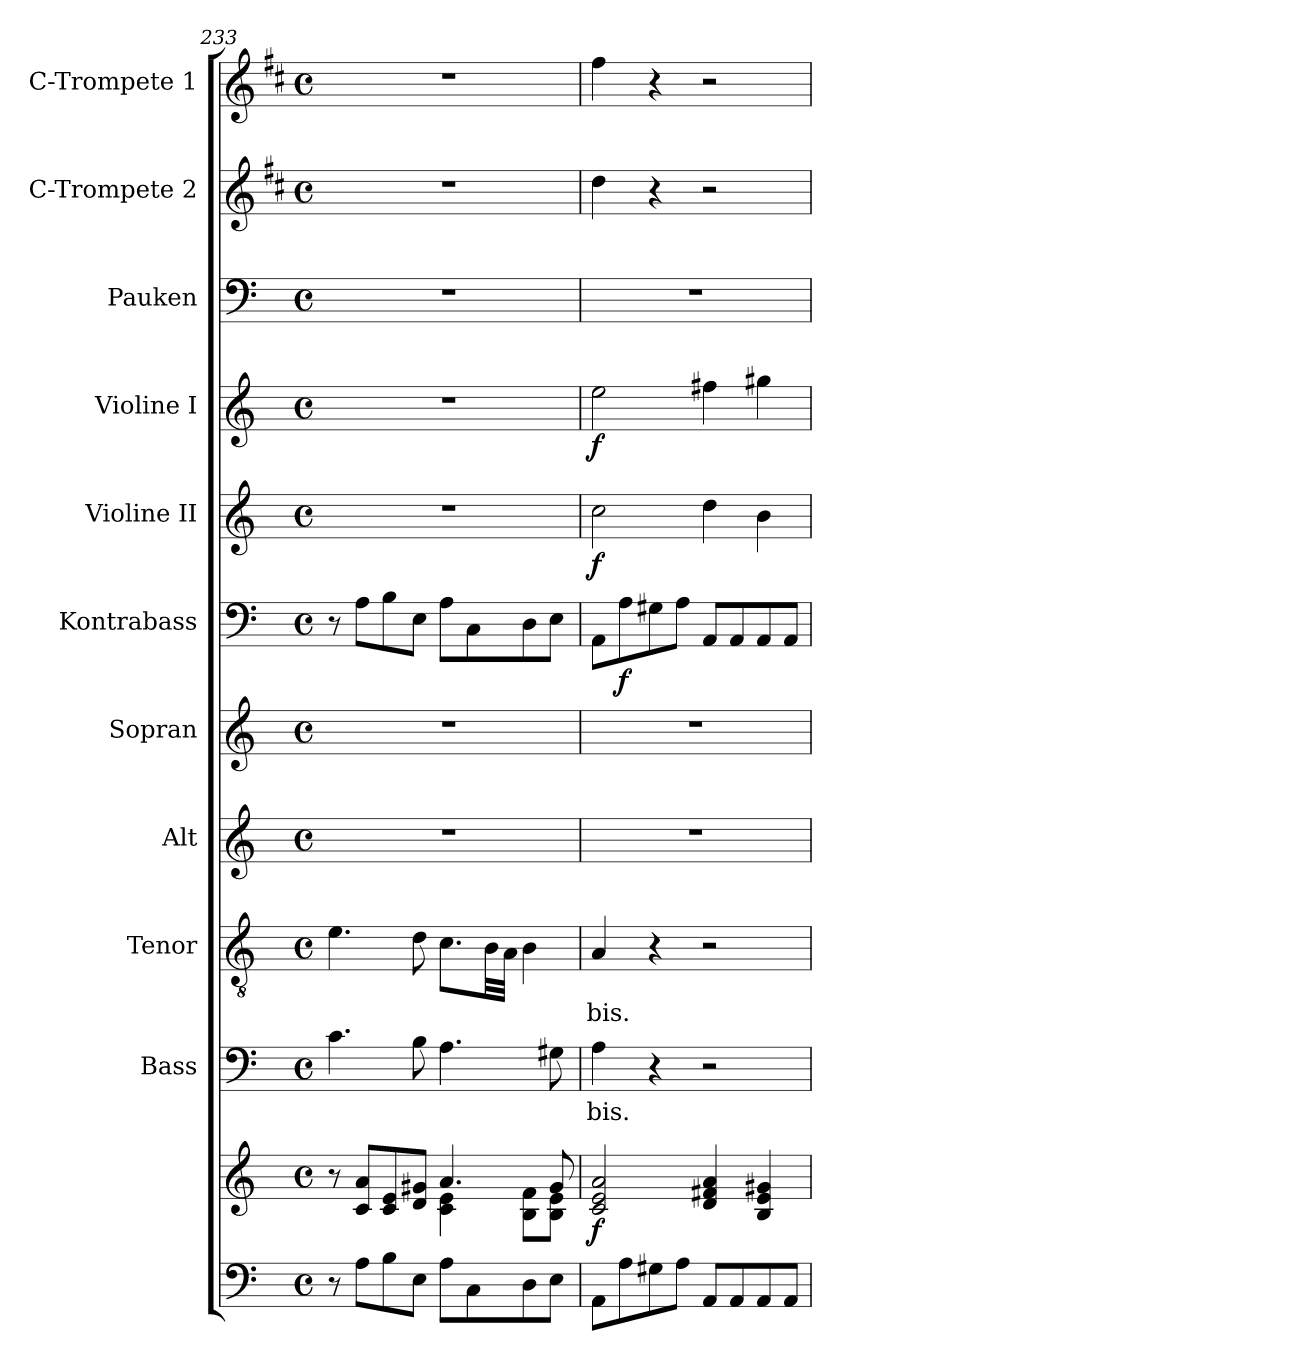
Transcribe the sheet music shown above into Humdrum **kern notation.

**kern	**kern	**dynam	**kern	**text	**kern	**text	**kern	**kern	**kern	**dynam	**kern	**dynam	**kern	**dynam	**kern	**kern	**kern
*part11	*part11	*part11	*part10	*part10	*part9	*part9	*part8	*part7	*part6	*part6	*part5	*part5	*part4	*part4	*part3	*part2	*part1
*staff12	*staff11	*staff11/12	*staff10	*staff10	*staff9	*staff9	*staff8	*staff7	*staff6	*staff6	*staff5	*staff5	*staff4	*staff4	*staff3	*staff2	*staff1
*	*	*	*I"Bass	*	*I"Tenor	*	*I"Alt	*I"Sopran	*I"Kontrabass	*	*I"Violine II	*	*I"Violine I	*	*I"Pauken	*I"C-Trompete 2	*I"C-Trompete 1
*	*	*	*I'B.	*	*I'T.	*	*I'A.	*I'S.	*I'Kb.	*	*I'Vl. II	*	*I'Vl. I	*	*I'Pk.	*I'C Trp. 2	*I'C Trp. 1
!!LO:PB:g=z
*clefF4	*clefG2	*	*clefF4	*	*clefGv2	*	*clefG2	*clefG2	*clefF4	*	*clefG2	*	*clefG2	*	*clefF4	*clefG2	*clefG2
*	*	*	*	*	*	*	*	*	*ITrd7c12	*	*	*	*	*	*	*ITrd1c2	*ITrd1c2
*k[]	*k[]	*	*k[]	*	*k[]	*	*k[]	*k[]	*k[]	*	*k[]	*	*k[]	*	*k[]	*k[]	*k[]
*C:	*C:	*	*C:	*	*C:	*	*C:	*C:	*C:	*	*C:	*	*C:	*	*C:	*C:	*C:
*M4/4	*M4/4	*	*M4/4	*	*M4/4	*	*M4/4	*M4/4	*M4/4	*	*M4/4	*	*M4/4	*	*M4/4	*M4/4	*M4/4
*met(c)	*met(c)	*	*met(c)	*	*met(c)	*	*met(c)	*met(c)	*met(c)	*	*met(c)	*	*met(c)	*	*met(c)	*met(c)	*met(c)
=233	=233	=233	=233	=233	=233	=233	=233	=233	=233	=233	=233	=233	=233	=233	=233	=233	=233
*	*^	*	*	*	*	*	*	*	*	*	*	*	*	*	*	*	*
8r	8r	2ryy	.	4.c\	.	4.e\	.	1r	1r	8r	.	1r	.	1r	.	1r	1r	1r
8A\L	8c/ 8a/L	.	.	.	.	.	.	.	.	8AA\L	.	.	.	.	.	.	.	.
8B\	8c/ 8e/	.	.	.	.	.	.	.	.	8BB\	.	.	.	.	.	.	.	.
8E\J	8d/ 8g#X/J	.	.	8B\	.	8d\	.	.	.	8EE\J	.	.	.	.	.	.	.	.
8A\L	4.a/	4c\ 4e\	.	4.A\	.	8.c\L	.	.	.	8AA\L	.	.	.	.	.	.	.	.
8C\	.	.	.	.	.	.	.	.	.	8CC\	.	.	.	.	.	.	.	.
.	.	.	.	.	.	32B\LL	.	.	.	.	.	.	.	.	.	.	.	.
.	.	.	.	.	.	32A\JJJ	.	.	.	.	.	.	.	.	.	.	.	.
8D\	.	8B\ 8f\L	.	.	.	4B\	.	.	.	8DD\	.	.	.	.	.	.	.	.
8E\J	8g#/	8B\ 8e\J	.	8G#X\	.	.	.	.	.	8EE\J	.	.	.	.	.	.	.	.
=234	=234	=234	=234	=234	=234	=234	=234	=234	=234	=234	=234	=234	=234	=234	=234	=234	=234	=234
!	!	!	!LO:DY:b	!	!LO:LY:b	!	!LO:LY:b	!	!	!	!	!	!LO:DY:b	!	!LO:DY:b	!	!	!
*	*v	*v	*	*	*	*	*	*	*	*	*	*	*	*	*	*	*	*
8AA\L	2c/ 2e/ 2a/	f	4A\	-bis.	4A/	-bis.	1r	1r	8AAA\L	.	2cc\	f	2ee\	f	1r	4cc\	4ee\
!	!	!	!	!	!	!	!	!	!	!LO:DY:b	!	!	!	!	!	!	!
8A\	.	.	.	.	.	.	.	.	8AA\	f	.	.	.	.	.	.	.
8G#X\	.	.	4r	.	4r	.	.	.	8GG#X\	.	.	.	.	.	.	4r	4r
8A\J	.	.	.	.	.	.	.	.	8AA\J	.	.	.	.	.	.	.	.
8AA/L	4d/ 4f#X/ 4a/	.	2r	.	2r	.	.	.	8AAA/L	.	4dd\	.	4ff#X\	.	.	2r	2r
8AA/	.	.	.	.	.	.	.	.	8AAA/	.	.	.	.	.	.	.	.
8AA/	4B/ 4e/ 4g#X/	.	.	.	.	.	.	.	8AAA/	.	4b\	.	4gg#X\	.	.	.	.
8AA/J	.	.	.	.	.	.	.	.	8AAA/J	.	.	.	.	.	.	.	.
=	=	=	=	=	=	=	=	=	=	=	=	=	=	=	=	=	=
*-	*-	*-	*-	*-	*-	*-	*-	*-	*-	*-	*-	*-	*-	*-	*-	*-	*-
